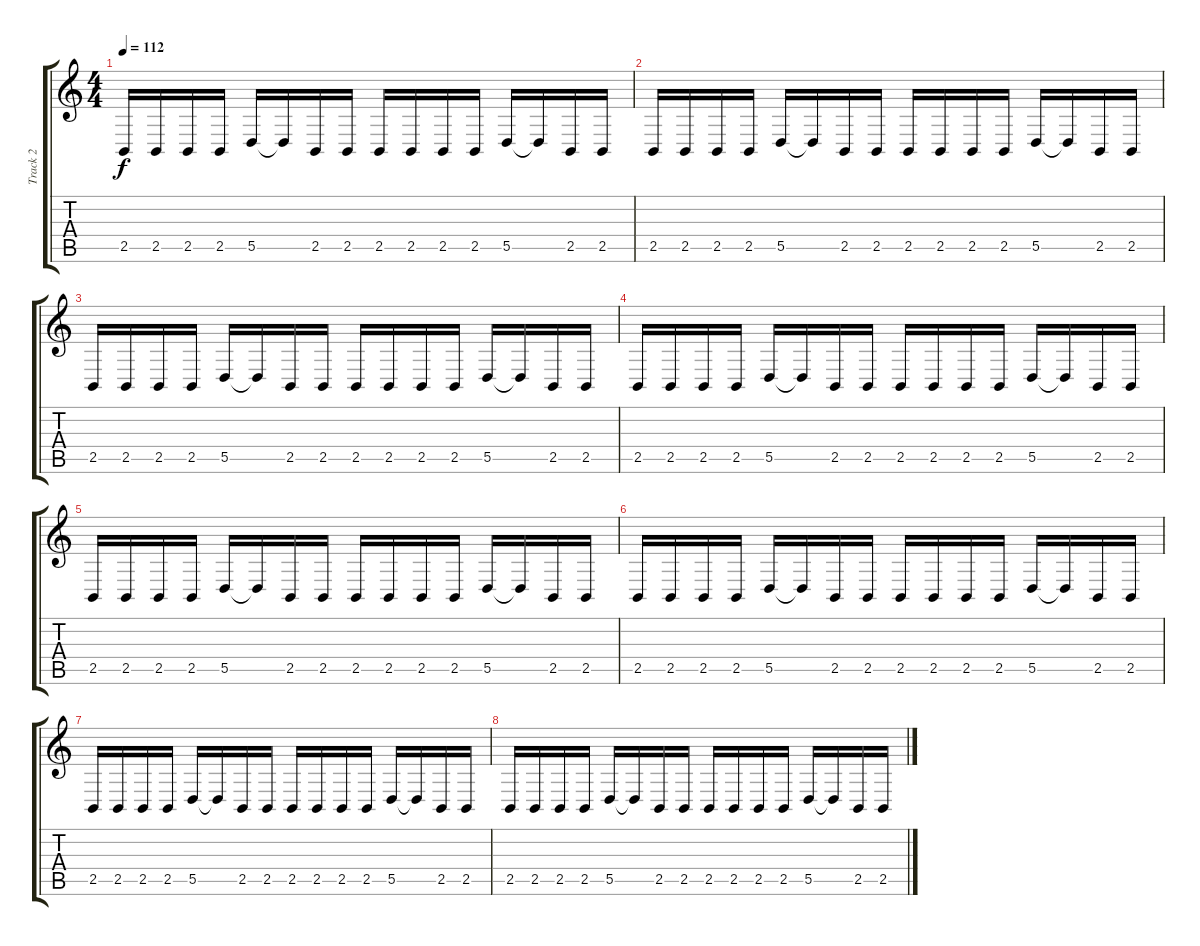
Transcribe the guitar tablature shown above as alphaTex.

\track ("Track 2" "Track 2") {instrument lead5charang}
\staff {score tabs}
\tuning (E4 B3 G3 D3 A2 E2) {hide}
\ts (4 4)
\tempo 112
\clef g2
\ks c
2.5.16{dy f} 2.5.16 2.5.16 2.5.16 5.5.16 5.5{t}.16 2.5.16 2.5.16 2.5.16 2.5.16 2.5.16 2.5.16 5.5.16 5.5{t}.16 2.5.16 2.5.16 |
2.5.16 2.5.16 2.5.16 2.5.16 5.5.16 5.5{t}.16 2.5.16 2.5.16 2.5.16 2.5.16 2.5.16 2.5.16 5.5.16 5.5{t}.16 2.5.16 2.5.16 |
2.5.16 2.5.16 2.5.16 2.5.16 5.5.16 5.5{t}.16 2.5.16 2.5.16 2.5.16 2.5.16 2.5.16 2.5.16 5.5.16 5.5{t}.16 2.5.16 2.5.16 |
2.5.16 2.5.16 2.5.16 2.5.16 5.5.16 5.5{t}.16 2.5.16 2.5.16 2.5.16 2.5.16 2.5.16 2.5.16 5.5.16 5.5{t}.16 2.5.16 2.5.16 |
2.5.16 2.5.16 2.5.16 2.5.16 5.5.16 5.5{t}.16 2.5.16 2.5.16 2.5.16 2.5.16 2.5.16 2.5.16 5.5.16 5.5{t}.16 2.5.16 2.5.16 |
2.5.16 2.5.16 2.5.16 2.5.16 5.5.16 5.5{t}.16 2.5.16 2.5.16 2.5.16 2.5.16 2.5.16 2.5.16 5.5.16 5.5{t}.16 2.5.16 2.5.16 |
2.5.16 2.5.16 2.5.16 2.5.16 5.5.16 5.5{t}.16 2.5.16 2.5.16 2.5.16 2.5.16 2.5.16 2.5.16 5.5.16 5.5{t}.16 2.5.16 2.5.16 |
2.5.16 2.5.16 2.5.16 2.5.16 5.5.16 5.5{t}.16 2.5.16 2.5.16 2.5.16 2.5.16 2.5.16 2.5.16 5.5.16 5.5{t}.16 2.5.16 2.5.16
